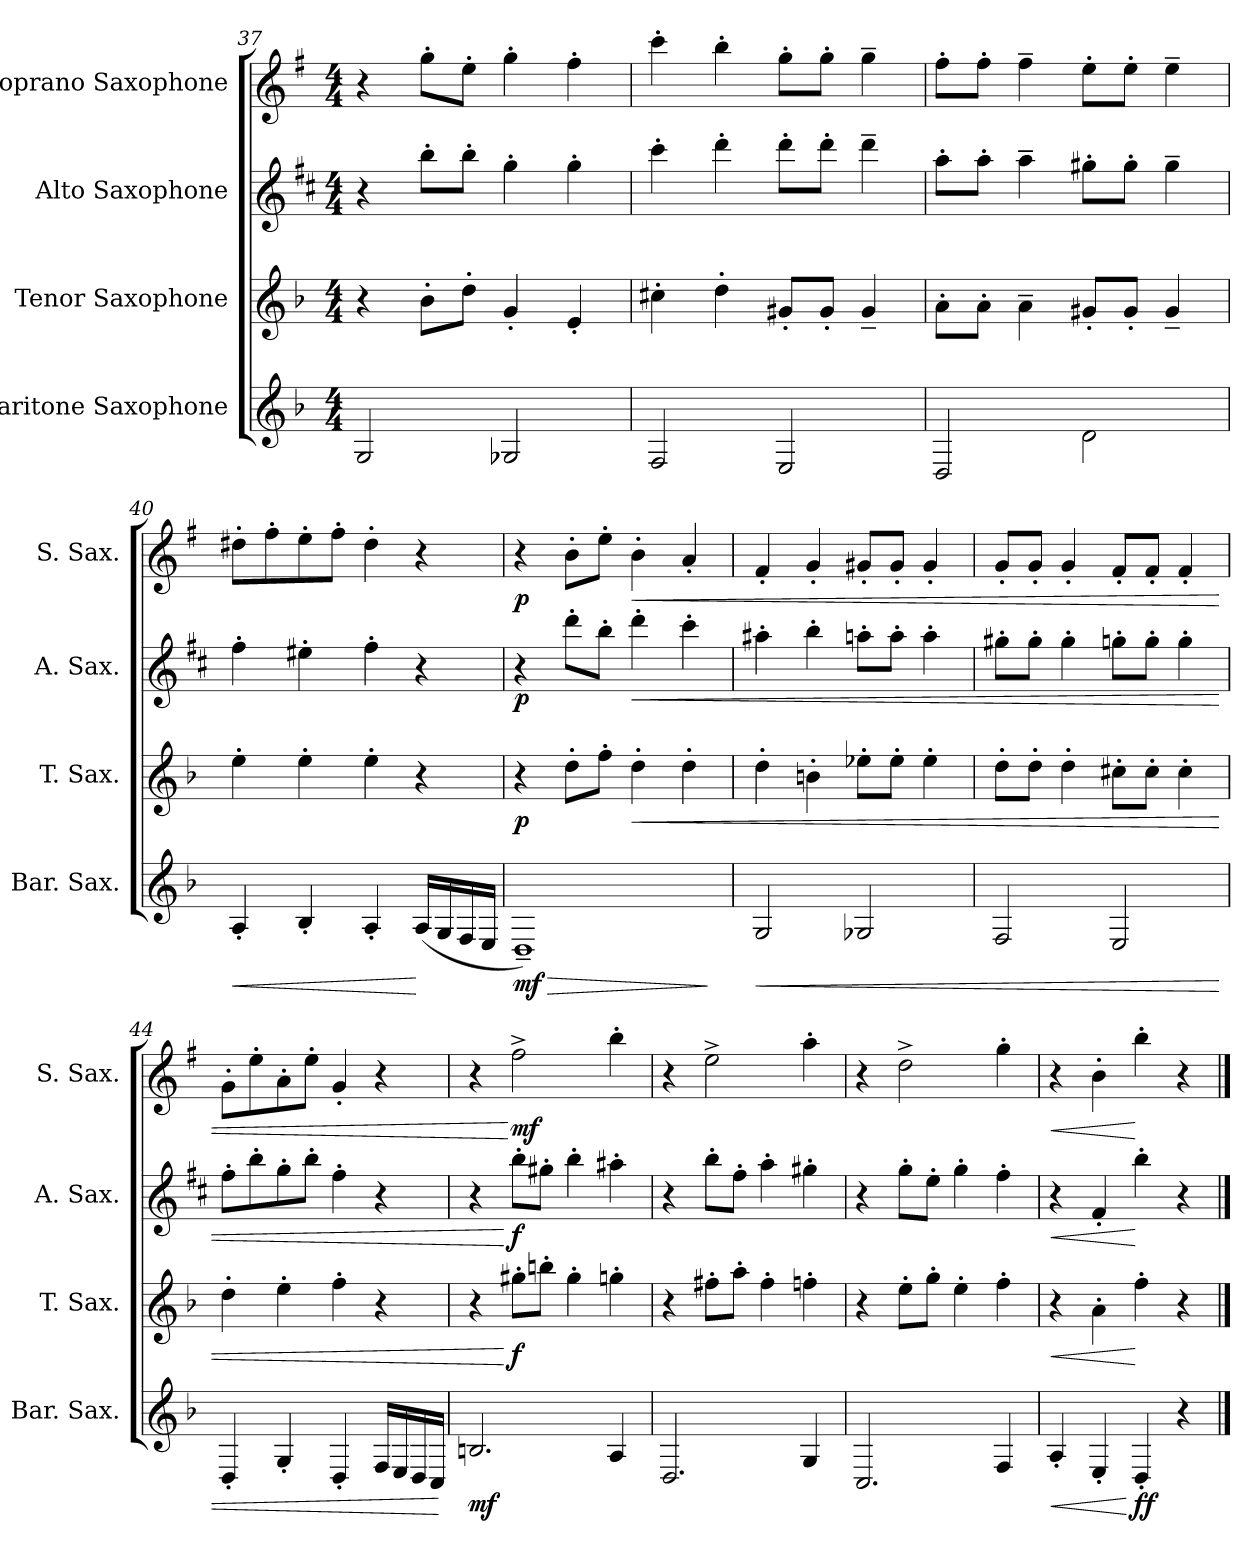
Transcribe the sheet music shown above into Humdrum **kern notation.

**kern	**dynam	**kern	**dynam	**kern	**dynam	**kern	**dynam
*part4	*part4	*part3	*part3	*part2	*part2	*part1	*part1
*staff4	*staff4	*staff3	*staff3	*staff2	*staff2	*staff1	*staff1
*I"Baritone Saxophone	*	*I"Tenor Saxophone	*	*I"Alto Saxophone	*	*I"Soprano Saxophone	*
*I'Bar. Sax.	*	*I'T. Sax.	*	*I'A. Sax.	*	*I'S. Sax.	*
*clefG2	*	*clefG2	*	*clefG2	*	*clefG2	*
*ITrd12c21	*	*ITrd8c14	*	*ITrd5c9	*	*ITrd1c2	*
*k[b-]	*	*k[b-]	*	*k[b-]	*	*k[b-]	*
*M4/4	*	*M4/4	*	*M4/4	*	*M4/4	*
=37	=37	=37	=37	=37	=37	=37	=37
2GG/	.	4r	.	4r	.	4r	.
.	.	8B-'\L	.	8dd'\L	.	8ff'\L	.
.	.	8d'\J	.	8dd'\J	.	8dd'\J	.
2GG-X/	.	4G'/	.	4b-'\	.	4ff'\	.
.	.	4E'/	.	4b-'\	.	4ee'\	.
=38	=38	=38	=38	=38	=38	=38	=38
2FF/	.	4c#X'\	.	4ee'\	.	4bb-'\	.
.	.	4d'\	.	4ff'\	.	4aa'\	.
2EE/	.	8G#X'/L	.	8ff'\L	.	8ff'\L	.
.	.	8G#'/J	.	8ff'\J	.	8ff'\J	.
.	.	4G#~/	.	4ff~\	.	4ff~\	.
=39	=39	=39	=39	=39	=39	=39	=39
2DD/	.	8A'\L	.	8cc'\L	.	8ee'\L	.
.	.	8A'\J	.	8cc'\J	.	8ee'\J	.
.	.	4A~\	.	4cc~\	.	4ee~\	.
2D\	.	8G#X'/L	.	8bn'\L	.	8dd'\L	.
.	.	8G#'/J	.	8b'\J	.	8dd'\J	.
.	.	4G#~/	.	4b~\	.	4dd~\	.
=40	=40	=40	=40	=40	=40	=40	=40
!	!LO:HP:b	!	!	!	!	!	!
4AA'/	<	4e'\	.	4a'\	.	8cc#X'\L	.
.	.	.	.	.	.	8ee'\	.
4BB-'/	.	4e'\	.	4g#X'\	.	8dd'\	.
.	.	.	.	.	.	8ee'\J	.
4AA'/	.	4e'\	.	4a'\	.	4cc#'\	.
(<16AA/LL	[	4r	.	4r	.	4r	.
16GG/	.	.	.	.	.	.	.
16FF/	.	.	.	.	.	.	.
16EE/JJ	.	.	.	.	.	.	.
=41	=41	=41	=41	=41	=41	=41	=41
!	!LO:HP:b	!	!	!	!	!	!
!	!LO:DY:n=1:b	!	!LO:DY:b	!	!LO:DY:b	!	!LO:DY:b
1DD~)	> mf	4r	p	4r	p	4r	p
.	.	8d'\L	.	8ff'\L	.	8a'\L	.
.	.	8f'\J	.	8dd'\J	.	8dd'\J	.
!	!	!	!LO:HP:b	!	!LO:HP:b	!	!LO:HP:b
.	.	4d'\	<	4ff'\	<	4a'\	<
.	.	4d'\	.	4ee'\	.	4g'/	.
.	]	.	.	.	.	.	.
!!LO:LB:g=z
=42	=42	=42	=42	=42	=42	=42	=42
!	!LO:HP:b	!	!	!	!	!	!
2GG/	<	4d'\	.	4cc#X'\	.	4e'/	.
.	.	4Bn'\	.	4dd'\	.	4f'/	.
2GG-X/	.	8e-X'\L	.	8ccn'\L	.	8f#X'/L	.
.	.	8e-'\J	.	8cc'\J	.	8f#'/J	.
.	.	4e-'\	.	4cc'\	.	4f#'/	.
=43	=43	=43	=43	=43	=43	=43	=43
2FF/	.	8d'\L	.	8bn'\L	.	8f'/L	.
.	.	8d'\J	.	8b'\J	.	8f'/J	.
.	.	4d'\	.	4b'\	.	4f'/	.
2EE/	.	8c#X'\L	.	8b-X'\L	.	8e'/L	.
.	.	8c#'\J	.	8b-'\J	.	8e'/J	.
.	.	4c#'\	.	4b-'\	.	4e'/	.
=44	=44	=44	=44	=44	=44	=44	=44
4DD'/	.	4d'\	.	8a'\L	.	8f'\L	.
.	.	.	.	8dd'\	.	8dd'\	.
4GG'/	.	4e'\	.	8b-'\	.	8g'\	.
.	.	.	.	8dd'\J	.	8dd'\J	.
4DD'/	.	4f'\	.	4a'\	.	4f'/	.
16FF/LL	.	4r	.	4r	.	4r	.
16EE/	.	.	.	.	.	.	.
16DD/	.	.	.	.	.	.	.
16CC/JJ	.	.	.	.	.	.	.
.	[	.	.	.	.	.	.
=45	=45	=45	=45	=45	=45	=45	=45
!	!LO:DY:b	!	!	!	!	!	!
2.BBn/	mf	4r	.	4r	.	4r	.
!	!	!	!LO:DY:n=1:b	!	!LO:DY:n=1:b	!	!LO:DY:n=1:b
.	.	8g#X'\L	[ f	8dd'\L	[ f	2ee^\	[ mf
.	.	8bn'\J	.	8bn'\J	.	.	.
.	.	4g#'\	.	4dd'\	.	.	.
4AA/	.	4gn'\	.	4cc#X'\	.	4aa'\	.
=46	=46	=46	=46	=46	=46	=46	=46
2.DD/	.	4r	.	4r	.	4r	.
.	.	8f#X'\L	.	8dd'\L	.	2dd^\	.
.	.	8a'\J	.	8a'\J	.	.	.
.	.	4f#'\	.	4cc'\	.	.	.
4GG/	.	4fn'\	.	4bn'\	.	4gg'\	.
=47	=47	=47	=47	=47	=47	=47	=47
2.CC/	.	4r	.	4r	.	4r	.
.	.	8e'\L	.	8b-'\L	.	2cc^\	.
.	.	8g'\J	.	8g'\J	.	.	.
.	.	4e'\	.	4b-'\	.	.	.
4FF/	.	4f'\	.	4a'\	.	4ff'\	.
!!LO:LB:g=z
=48	=48	=48	=48	=48	=48	=48	=48
!	!LO:HP:b	!	!LO:HP:b	!	!LO:HP:b	!	!LO:HP:b
4AA'/	<	4r	<	4r	<	4r	<
4EE'/	.	4A'\	.	4A'/	.	4a'\	.
!	!LO:DY:n=1:b	!	!	!	!	!	!
4DD'/	[ ff	4f'\	[	4dd'\	[	4aa'\	[
4r	.	4r	.	4r	.	4r	.
==	==	==	==	==	==	==	==
*-	*-	*-	*-	*-	*-	*-	*-
